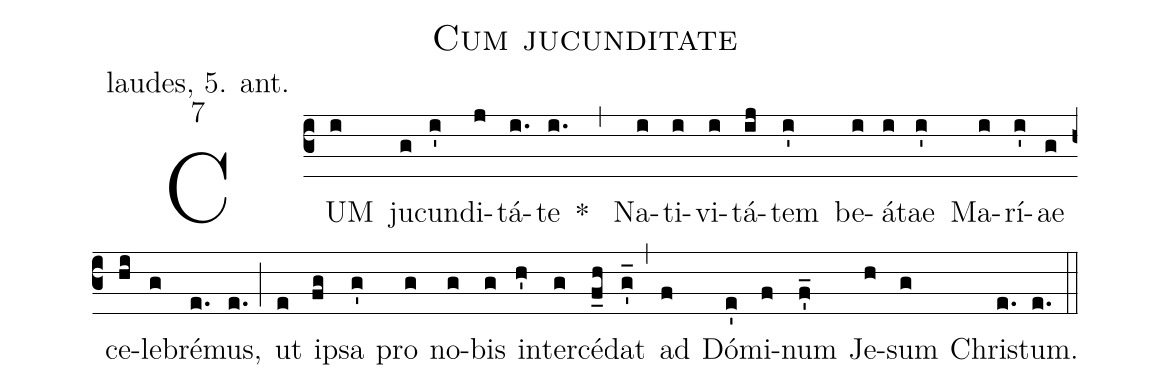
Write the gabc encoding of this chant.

name: Cum jucunditate;
office-part: laudes, 5. ant.;
mode: 7;
%%
(c3) CUM(i) ju(g)cun(i')di(j)tá(i.)te(i.) * (,)
Na(i)ti(i)vi(i)tá(ij)tem(i') be(i)á(i)tae(i') Ma(i)rí(i')ae(g) ce(hi)le(g)bré(e.)mus,(e.) (;)
ut(e) ip(fg)sa(g') pro(g) no(g)bis(g) in(h')ter(g)cé(f_h)dat(g_') (,)
ad(f) Dó(e')mi(f)num(f_') Je(h)sum(g) Chris(e.)tum.(e.) (::)
